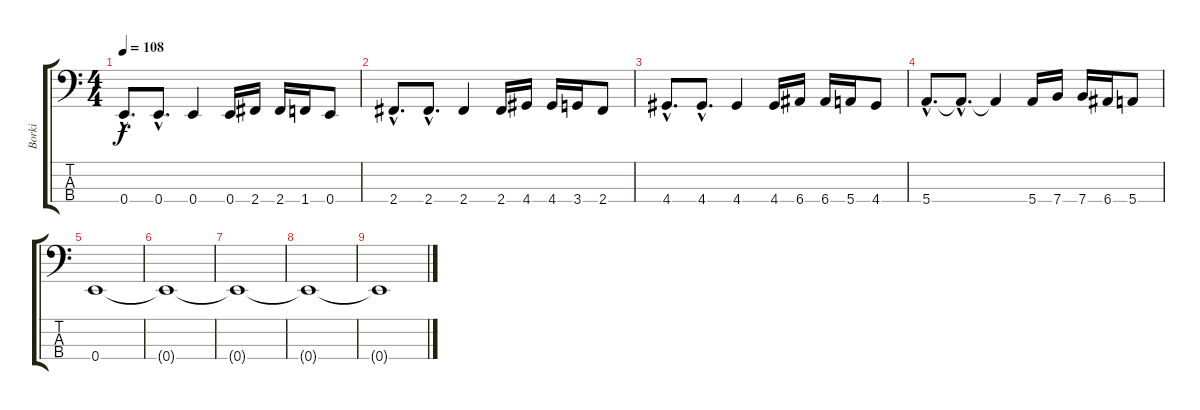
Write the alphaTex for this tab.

\track ("Borki" "Borki") {instrument electricbasspick}
\staff {score tabs}
\tuning (G2 D2 A1 E1) {hide}
\ts (4 4)
\tempo 108
\clef f4
\ks c
0.4{hac}.8{d dy f} 0.4{hac}.8{d} 0.4.4 0.4.16 2.4.16 2.4.16 1.4.16 0.4.8 |
2.4{hac}.8{d} 2.4{hac}.8{d} 2.4.4 2.4.16 4.4.16 4.4.16 3.4.16 2.4.8 |
4.4{hac}.8{d} 4.4{hac}.8{d} 4.4.4 4.4.16 6.4.16 6.4.16 5.4.16 4.4.8 |
5.4{hac}.8{d} 5.4{hac t}.8{d} 5.4{t}.4 5.4.16 7.4.16 7.4.16 6.4.16 5.4.8 |
0.4.1{volume 0} |
0.4{t}.1 |
0.4{t}.1 |
0.4{t}.1 |
0.4{t}.1
